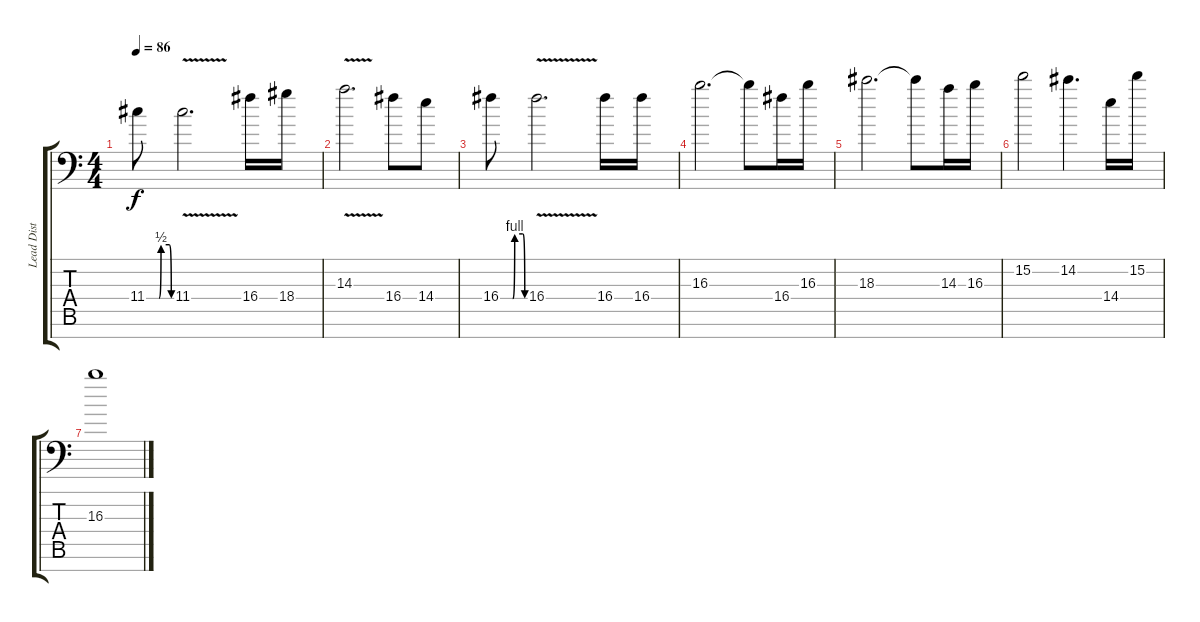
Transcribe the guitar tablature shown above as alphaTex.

\track ("Lead Dist" "Lead Dist") {instrument distortionguitar}
\staff {score tabs}
\tuning (E4 B3 G3 D3 A2 E2 C-1) {hide}
\ts (4 4)
\tempo 86
\clef f4
\ks c
11.4{be (custom 0 0 30 0 35 2 55 2 60 0)}.8{dy f} 11.4{v}.2{d} 16.4.16 18.4.16 |
14.3{v}.2{d} 16.4.8 14.4.8 |
16.4{be (custom 0 0 30 0 35 4 55 4 60 0)}.8 16.4{v}.2{d} 16.4.16{balance 13} 16.4.16 |
16.3.2{d} 16.3{t}.8 16.4.16 16.3.16 |
18.3.2{d} 18.3{t}.8 14.3.16 16.3.16 |
15.2.2 14.2.4{d} 14.4.16 15.2.16 |
16.3.1
